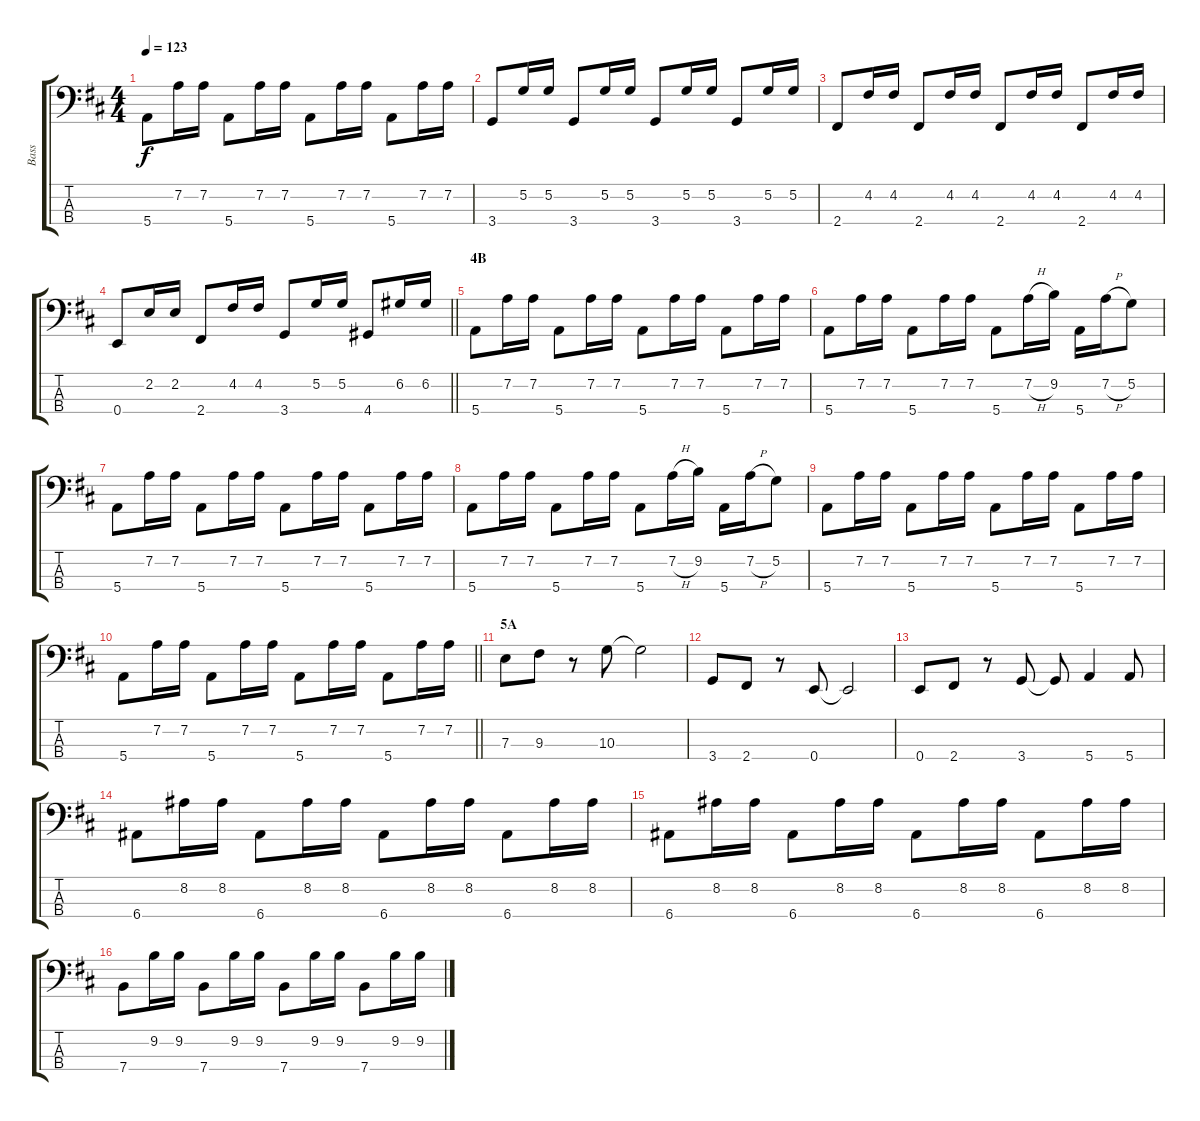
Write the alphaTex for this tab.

\track ("Bass" "Bass") {instrument electricbassfinger}
\staff {score tabs}
\tuning (G2 D2 A1 E1) {hide}
\ts (4 4)
\tempo 123
\clef f4
\ks d
5.4.8{dy f} 7.2.16 7.2.16 5.4.8 7.2.16 7.2.16 5.4.8 7.2.16 7.2.16 5.4.8 7.2.16 7.2.16 |
3.4.8 5.2.16 5.2.16 3.4.8 5.2.16 5.2.16 3.4.8 5.2.16 5.2.16 3.4.8 5.2.16 5.2.16 |
2.4.8 4.2.16 4.2.16 2.4.8 4.2.16 4.2.16 2.4.8 4.2.16 4.2.16 2.4.8 4.2.16 4.2.16 |
\barLineRight lightlight
0.4.8 2.2.16 2.2.16 2.4.8 4.2.16 4.2.16 3.4.8 5.2.16 5.2.16 4.4.8 6.2.16 6.2.16 |
\section ("" "4B")
5.4.8 7.2.16 7.2.16 5.4.8 7.2.16 7.2.16 5.4.8 7.2.16 7.2.16 5.4.8 7.2.16 7.2.16 |
5.4.8 7.2.16 7.2.16 5.4.8 7.2.16 7.2.16 5.4.8 7.2{h}.16 9.2.16 5.4.16 7.2{h}.16 5.2.8 |
5.4.8 7.2.16 7.2.16 5.4.8 7.2.16 7.2.16 5.4.8 7.2.16 7.2.16 5.4.8 7.2.16 7.2.16 |
5.4.8 7.2.16 7.2.16 5.4.8 7.2.16 7.2.16 5.4.8 7.2{h}.16 9.2.16 5.4.16 7.2{h}.16 5.2.8 |
5.4.8 7.2.16 7.2.16 5.4.8 7.2.16 7.2.16 5.4.8 7.2.16 7.2.16 5.4.8 7.2.16 7.2.16 |
\barLineRight lightlight
5.4.8 7.2.16 7.2.16 5.4.8 7.2.16 7.2.16 5.4.8 7.2.16 7.2.16 5.4.8 7.2.16 7.2.16 |
\section ("" "5A")
7.3.8 9.3.8 r.8 10.3.8 10.3{t}.2 |
3.4.8 2.4.8 r.8 0.4.8 0.4{t}.2 |
0.4.8 2.4.8 r.8 3.4.8 3.4{t}.8 5.4.4 5.4.8 |
6.4.8 8.2.16 8.2.16 6.4.8 8.2.16 8.2.16 6.4.8 8.2.16 8.2.16 6.4.8 8.2.16 8.2.16 |
6.4.8 8.2.16 8.2.16 6.4.8 8.2.16 8.2.16 6.4.8 8.2.16 8.2.16 6.4.8 8.2.16 8.2.16 |
7.4.8 9.2.16 9.2.16 7.4.8 9.2.16 9.2.16 7.4.8 9.2.16 9.2.16 7.4.8 9.2.16 9.2.16
